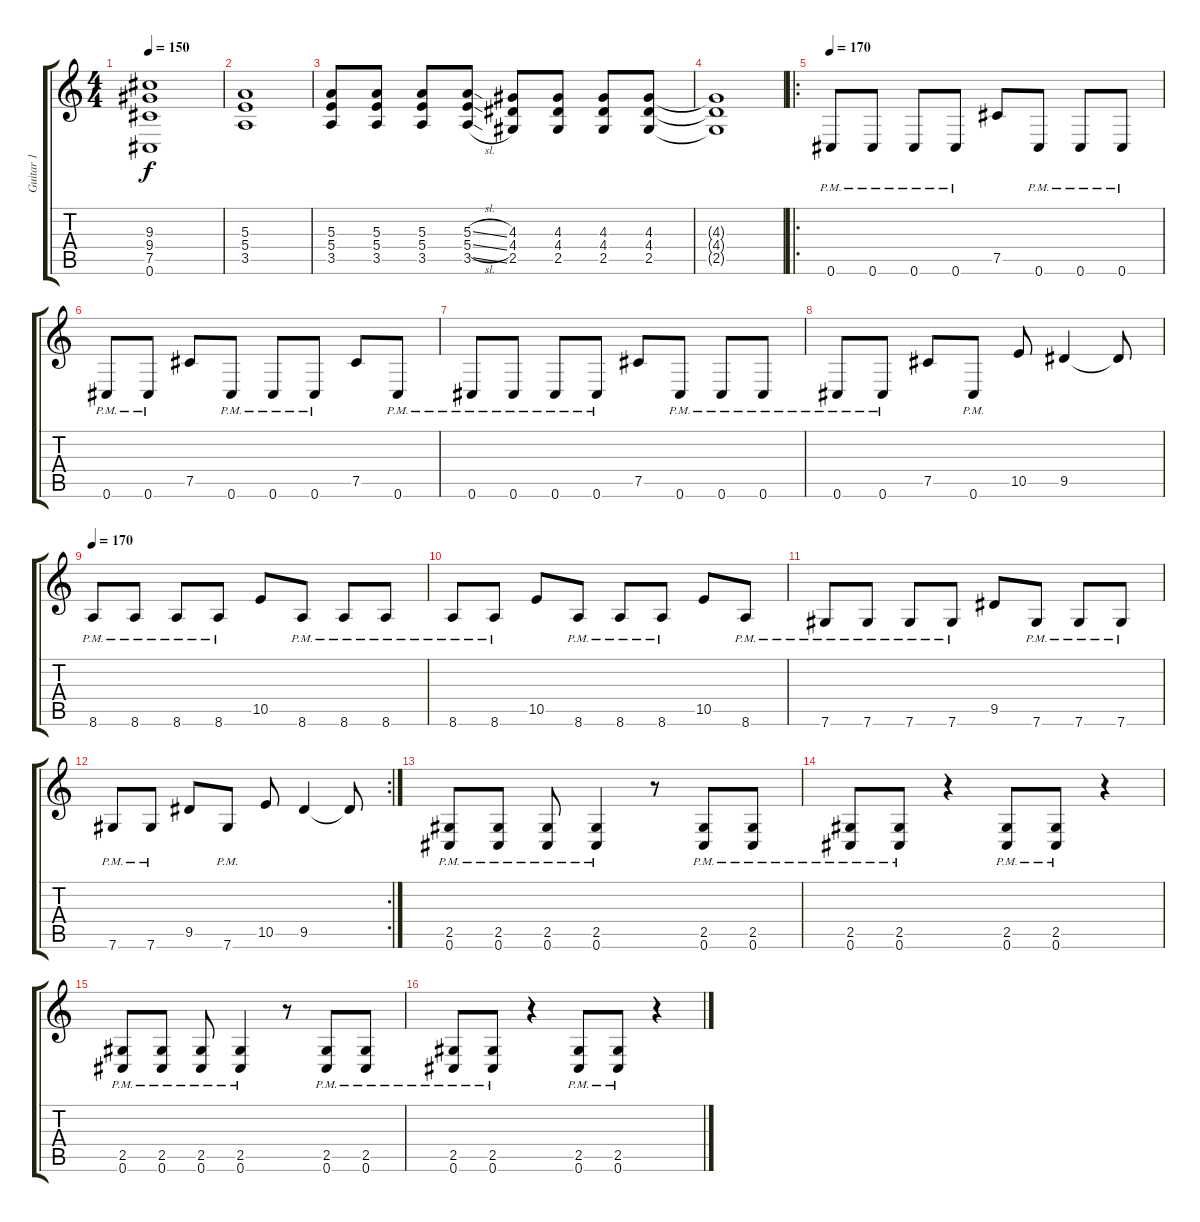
\track ("Guitar 1" "Guitar 1") {instrument electricguitarclean}
\staff {score tabs}
\tuning (C4 Ab3 E3 B2 Gb2 Db2) {hide}
\ts (4 4)
\tempo 150
\clef g2
\ks c
(9.3{t} 9.4{t} 7.5{t} 0.6{t}).1{dy f} |
(5.3 5.4 3.5).1 |
(5.3 5.4 3.5).8 (5.3 5.4 3.5).8 (5.3 5.4 3.5).8 (5.3{sl} 5.4{sl} 3.5{sl}).8 (4.3 4.4 2.5).8 (4.3 4.4 2.5).8 (4.3 4.4 2.5).8 (4.3 4.4 2.5).8 |
(4.3{t} 4.4{t} 2.5{t}).1 |
\ro
\tempo 170
0.6{pm}.8 0.6{pm}.8 0.6{pm}.8 0.6{pm}.8 7.5.8 0.6{pm}.8 0.6{pm}.8 0.6{pm}.8 |
0.6{pm}.8 0.6{pm}.8 7.5.8 0.6{pm}.8 0.6{pm}.8 0.6{pm}.8 7.5.8 0.6{pm}.8 |
0.6{pm}.8 0.6{pm}.8 0.6{pm}.8 0.6{pm}.8 7.5.8 0.6{pm}.8 0.6{pm}.8 0.6{pm}.8 |
0.6{pm}.8 0.6{pm}.8 7.5.8 0.6{pm}.8 10.5.8 9.5.4 9.5{t}.8 |
\tempo 170
8.6{pm}.8 8.6{pm}.8 8.6{pm}.8 8.6{pm}.8 10.5.8 8.6{pm}.8 8.6{pm}.8 8.6{pm}.8 |
8.6{pm}.8 8.6{pm}.8 10.5.8 8.6{pm}.8 8.6{pm}.8 8.6{pm}.8 10.5.8 8.6{pm}.8 |
7.6{pm}.8 7.6{pm}.8 7.6{pm}.8 7.6{pm}.8 9.5.8 7.6{pm}.8 7.6{pm}.8 7.6{pm}.8 |
\rc 2
7.6{pm}.8 7.6{pm}.8 9.5.8 7.6{pm}.8 10.5.8 9.5.4 9.5{t}.8 |
(2.5{pm} 0.6{pm}).8 (2.5{pm} 0.6{pm}).8 (2.5{pm} 0.6{pm}).8 (2.5{pm} 0.6{pm}).4 r.8 (2.5{pm} 0.6{pm}).8 (2.5{pm} 0.6{pm}).8 |
(2.5{pm} 0.6{pm}).8 (2.5{pm} 0.6{pm}).8 r.4 (2.5{pm} 0.6{pm}).8 (2.5{pm} 0.6{pm}).8 r.4 |
(2.5{pm} 0.6{pm}).8 (2.5{pm} 0.6{pm}).8 (2.5{pm} 0.6{pm}).8 (2.5{pm} 0.6{pm}).4 r.8 (2.5{pm} 0.6{pm}).8 (2.5{pm} 0.6{pm}).8 |
(2.5{pm} 0.6{pm}).8 (2.5{pm} 0.6{pm}).8 r.4 (2.5{pm} 0.6{pm}).8 (2.5{pm} 0.6{pm}).8 r.4
